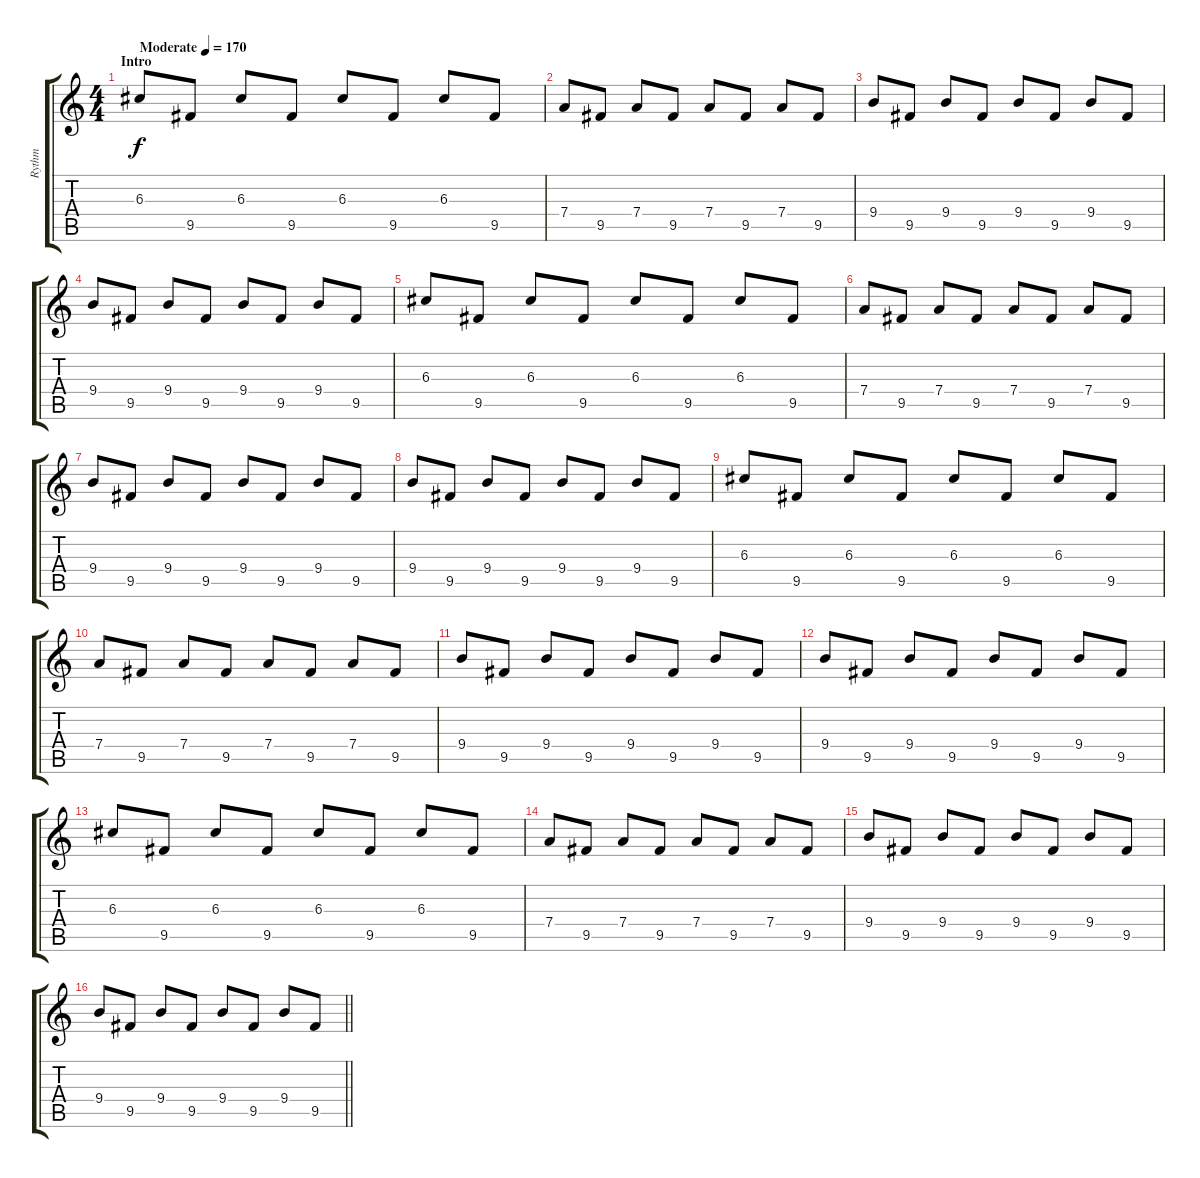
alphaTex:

\track ("Rythm" "Rythm") {instrument electricguitarclean}
\staff {score tabs}
\tuning (E4 B3 G3 D3 A2 D2) {hide}
\ts (4 4)
\section ("" "Intro")
\tempo (170 "Moderate")
\clef g2
\ks c
6.3.8{dy f instrument electricguitarclean} 9.5.8 6.3.8 9.5.8 6.3.8 9.5.8 6.3.8 9.5.8 |
7.4.8 9.5.8 7.4.8 9.5.8 7.4.8 9.5.8 7.4.8 9.5.8 |
9.4.8 9.5.8 9.4.8 9.5.8 9.4.8 9.5.8 9.4.8 9.5.8 |
9.4.8 9.5.8 9.4.8 9.5.8 9.4.8 9.5.8 9.4.8 9.5.8 |
6.3.8 9.5.8 6.3.8 9.5.8 6.3.8 9.5.8 6.3.8 9.5.8 |
7.4.8 9.5.8 7.4.8 9.5.8 7.4.8 9.5.8 7.4.8 9.5.8 |
9.4.8 9.5.8 9.4.8 9.5.8 9.4.8 9.5.8 9.4.8 9.5.8 |
9.4.8 9.5.8 9.4.8 9.5.8 9.4.8 9.5.8 9.4.8 9.5.8 |
6.3.8 9.5.8 6.3.8 9.5.8 6.3.8 9.5.8 6.3.8 9.5.8 |
7.4.8 9.5.8 7.4.8 9.5.8 7.4.8 9.5.8 7.4.8 9.5.8 |
9.4.8 9.5.8 9.4.8 9.5.8 9.4.8 9.5.8 9.4.8 9.5.8 |
9.4.8 9.5.8 9.4.8 9.5.8 9.4.8 9.5.8 9.4.8 9.5.8 |
6.3.8 9.5.8 6.3.8 9.5.8 6.3.8 9.5.8 6.3.8 9.5.8 |
7.4.8 9.5.8 7.4.8 9.5.8 7.4.8 9.5.8 7.4.8 9.5.8 |
9.4.8 9.5.8 9.4.8 9.5.8 9.4.8 9.5.8 9.4.8 9.5.8 |
\barLineRight lightlight
9.4.8 9.5.8 9.4.8 9.5.8 9.4.8 9.5.8 9.4.8 9.5.8
